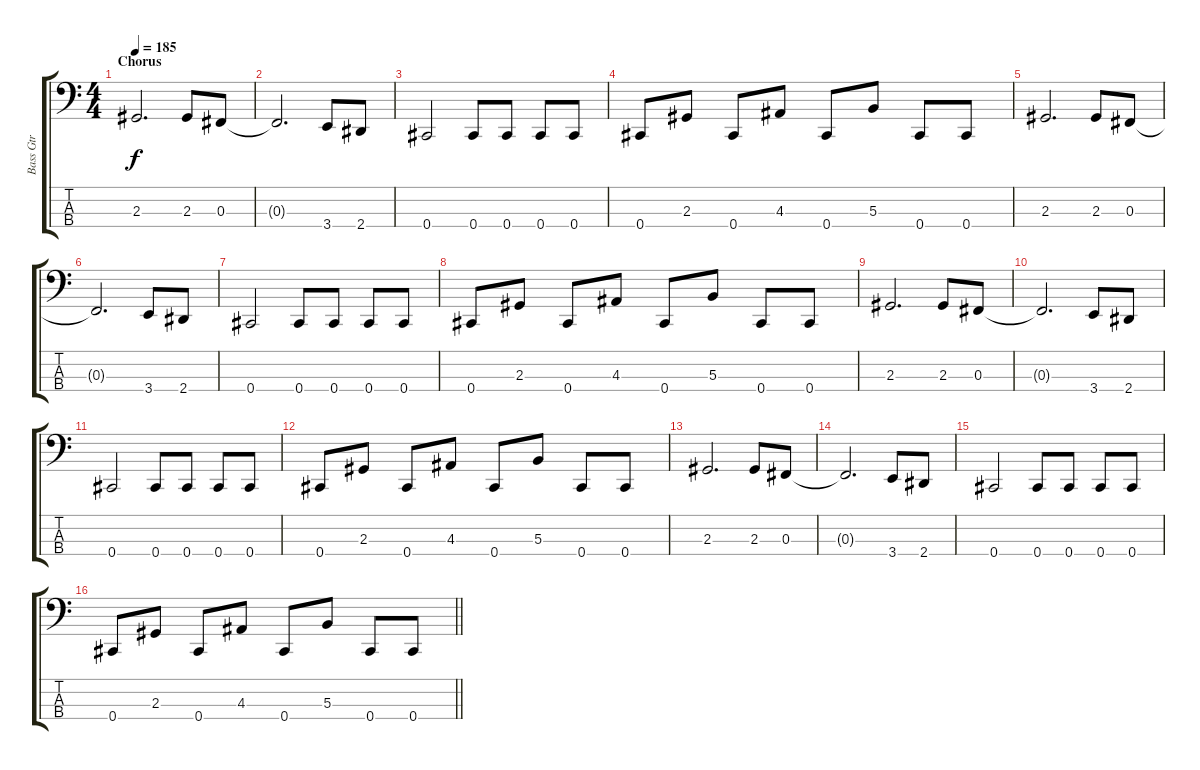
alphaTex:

\track ("Bass Gtr" "Bass Gtr") {instrument electricbasspick}
\staff {score tabs}
\tuning (E2 B1 Gb1 Db1) {hide}
\ts (4 4)
\section ("" "Chorus")
\tempo 185
\clef f4
\ks c
2.3.2{d dy f} 2.3.8 0.3.8 |
0.3{t}.2{d} 3.4.8 2.4.8 |
0.4.2 0.4.8 0.4.8 0.4.8 0.4.8 |
0.4.8 2.3.8 0.4.8 4.3.8 0.4.8 5.3.8 0.4.8 0.4.8 |
2.3.2{d} 2.3.8 0.3.8 |
0.3{t}.2{d} 3.4.8 2.4.8 |
0.4.2 0.4.8 0.4.8 0.4.8 0.4.8 |
0.4.8 2.3.8 0.4.8 4.3.8 0.4.8 5.3.8 0.4.8 0.4.8 |
2.3.2{d} 2.3.8 0.3.8 |
0.3{t}.2{d} 3.4.8 2.4.8 |
0.4.2 0.4.8 0.4.8 0.4.8 0.4.8 |
0.4.8 2.3.8 0.4.8 4.3.8 0.4.8 5.3.8 0.4.8 0.4.8 |
2.3.2{d} 2.3.8 0.3.8 |
0.3{t}.2{d} 3.4.8 2.4.8 |
0.4.2 0.4.8 0.4.8 0.4.8 0.4.8 |
\barLineRight lightlight
0.4.8 2.3.8 0.4.8 4.3.8 0.4.8 5.3.8 0.4.8 0.4.8
